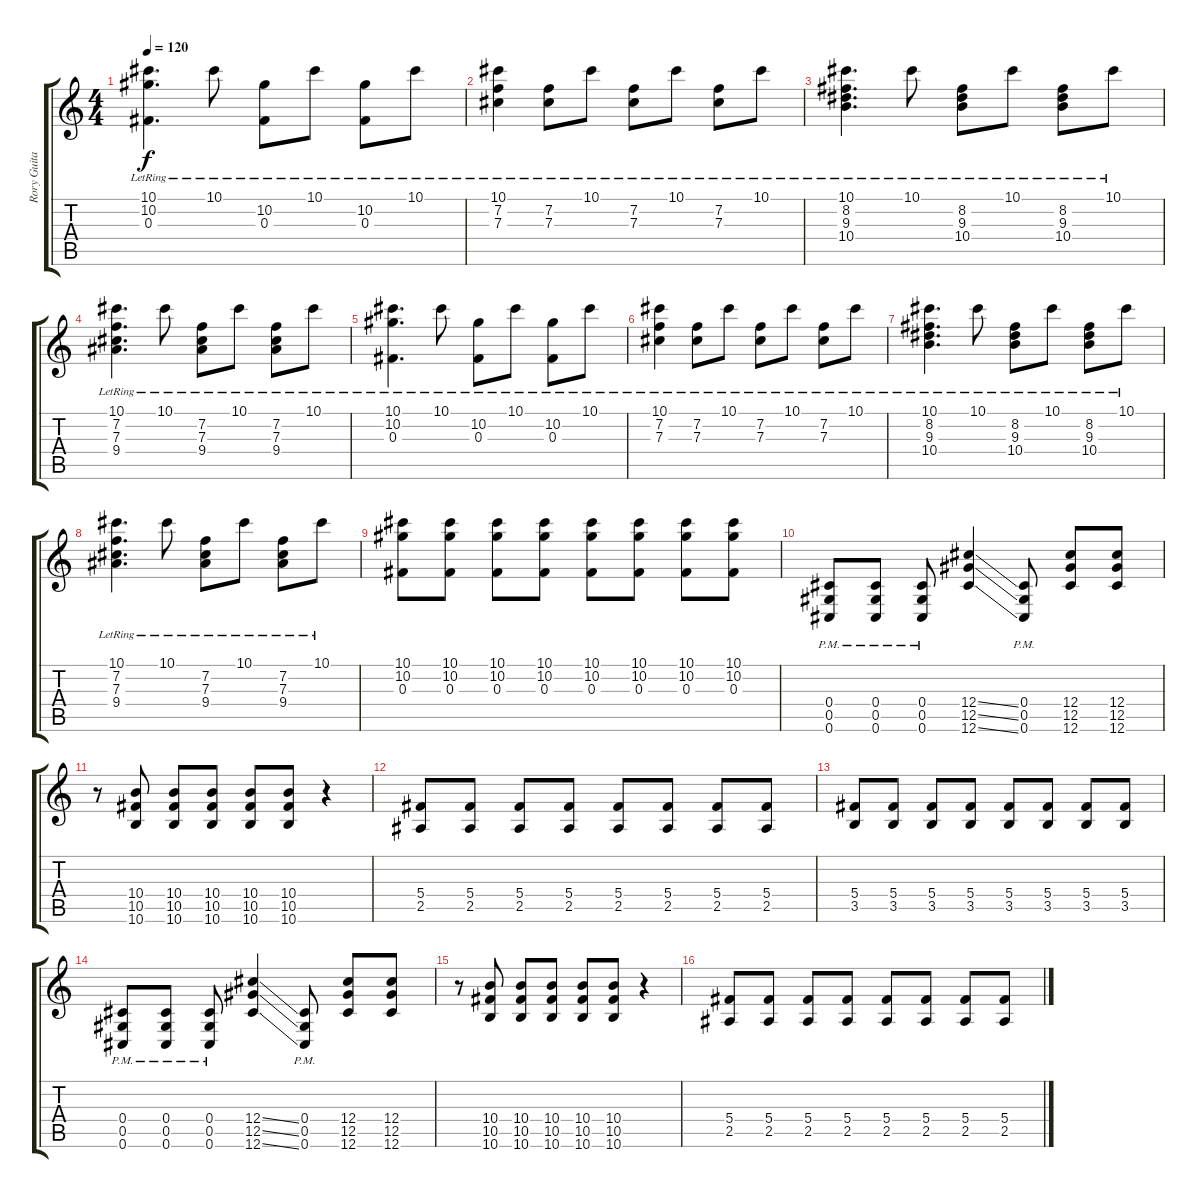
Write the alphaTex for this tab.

\track ("Rory Guitar 2" "Rory Guita") {instrument distortionguitar}
\staff {score tabs}
\tuning (Eb4 Bb3 Gb3 Db3 Ab2 Db2) {hide}
\ts (4 4)
\tempo 120
\clef g2
\ks c
(10.1{lr} 10.2{lr} 0.3{lr}).4{d dy f instrument electricguitarclean} 10.1{lr}.8 (10.2{lr} 0.3{lr}).8 10.1{lr}.8 (10.2{lr} 0.3{lr}).8 10.1{lr}.8 |
(10.1{lr} 7.2{lr} 7.3{lr}).4{instrument electricguitarclean} (7.2{lr} 7.3{lr}).8 10.1{lr}.8 (7.2{lr} 7.3{lr}).8 10.1{lr}.8 (7.2{lr} 7.3{lr}).8 10.1{lr}.8 |
(10.1{lr} 8.2{lr} 9.3{lr} 10.4{lr}).4{d instrument electricguitarclean} 10.1{lr}.8 (8.2{lr} 9.3{lr} 10.4{lr}).8 10.1{lr}.8 (8.2{lr} 9.3{lr} 10.4{lr}).8 10.1{lr}.8 |
(10.1{lr} 7.2{lr} 7.3{lr} 9.4{lr}).4{d instrument electricguitarclean} 10.1{lr}.8 (7.2{lr} 7.3{lr} 9.4{lr}).8 10.1{lr}.8 (7.2{lr} 7.3{lr} 9.4{lr}).8 10.1{lr}.8 |
(10.1{lr} 10.2{lr} 0.3{lr}).4{d instrument electricguitarclean} 10.1{lr}.8 (10.2{lr} 0.3{lr}).8 10.1{lr}.8 (10.2{lr} 0.3{lr}).8 10.1{lr}.8 |
(10.1{lr} 7.2{lr} 7.3{lr}).4{instrument electricguitarclean} (7.2{lr} 7.3{lr}).8 10.1{lr}.8 (7.2{lr} 7.3{lr}).8 10.1{lr}.8 (7.2{lr} 7.3{lr}).8 10.1{lr}.8 |
(10.1{lr} 8.2{lr} 9.3{lr} 10.4{lr}).4{d instrument electricguitarclean} 10.1{lr}.8 (8.2{lr} 9.3{lr} 10.4{lr}).8 10.1{lr}.8 (8.2{lr} 9.3{lr} 10.4{lr}).8 10.1{lr}.8 |
(10.1{lr} 7.2{lr} 7.3{lr} 9.4{lr}).4{d instrument electricguitarclean} 10.1{lr}.8 (7.2{lr} 7.3{lr} 9.4{lr}).8 10.1{lr}.8 (7.2{lr} 7.3{lr} 9.4{lr}).8 10.1{lr}.8 |
(10.1 10.2 0.3).8{instrument electricguitarclean} (10.1 10.2 0.3).8 (10.1 10.2 0.3).8 (10.1 10.2 0.3).8 (10.1 10.2 0.3).8 (10.1 10.2 0.3).8 (10.1 10.2 0.3).8 (10.1 10.2 0.3).8 |
(0.4{pm} 0.5{pm} 0.6{pm}).8{instrument distortionguitar} (0.4{pm} 0.5{pm} 0.6{pm}).8 (0.4{pm} 0.5{pm} 0.6{pm}).8 (12.4{ss} 12.5{ss} 12.6{ss}).4 (0.4{pm} 0.5{pm} 0.6{pm}).8 (12.4 12.5 12.6).8 (12.4 12.5 12.6).8 |
r.8 (10.4 10.5 10.6).8 (10.4 10.5 10.6).8 (10.4 10.5 10.6).8 (10.4 10.5 10.6).8 (10.4 10.5 10.6).8 r.4 |
(5.4 2.5).8 (5.4 2.5).8 (5.4 2.5).8 (5.4 2.5).8 (5.4 2.5).8 (5.4 2.5).8 (5.4 2.5).8 (5.4 2.5).8 |
(5.4 3.5).8 (5.4 3.5).8 (5.4 3.5).8 (5.4 3.5).8 (5.4 3.5).8 (5.4 3.5).8 (5.4 3.5).8 (5.4 3.5).8 |
(0.4{pm} 0.5{pm} 0.6{pm}).8{instrument distortionguitar} (0.4{pm} 0.5{pm} 0.6{pm}).8 (0.4{pm} 0.5{pm} 0.6{pm}).8 (12.4{ss} 12.5{ss} 12.6{ss}).4 (0.4{pm} 0.5{pm} 0.6{pm}).8 (12.4 12.5 12.6).8 (12.4 12.5 12.6).8 |
r.8 (10.4 10.5 10.6).8 (10.4 10.5 10.6).8 (10.4 10.5 10.6).8 (10.4 10.5 10.6).8 (10.4 10.5 10.6).8 r.4 |
(5.4 2.5).8 (5.4 2.5).8 (5.4 2.5).8 (5.4 2.5).8 (5.4 2.5).8 (5.4 2.5).8 (5.4 2.5).8 (5.4 2.5).8
